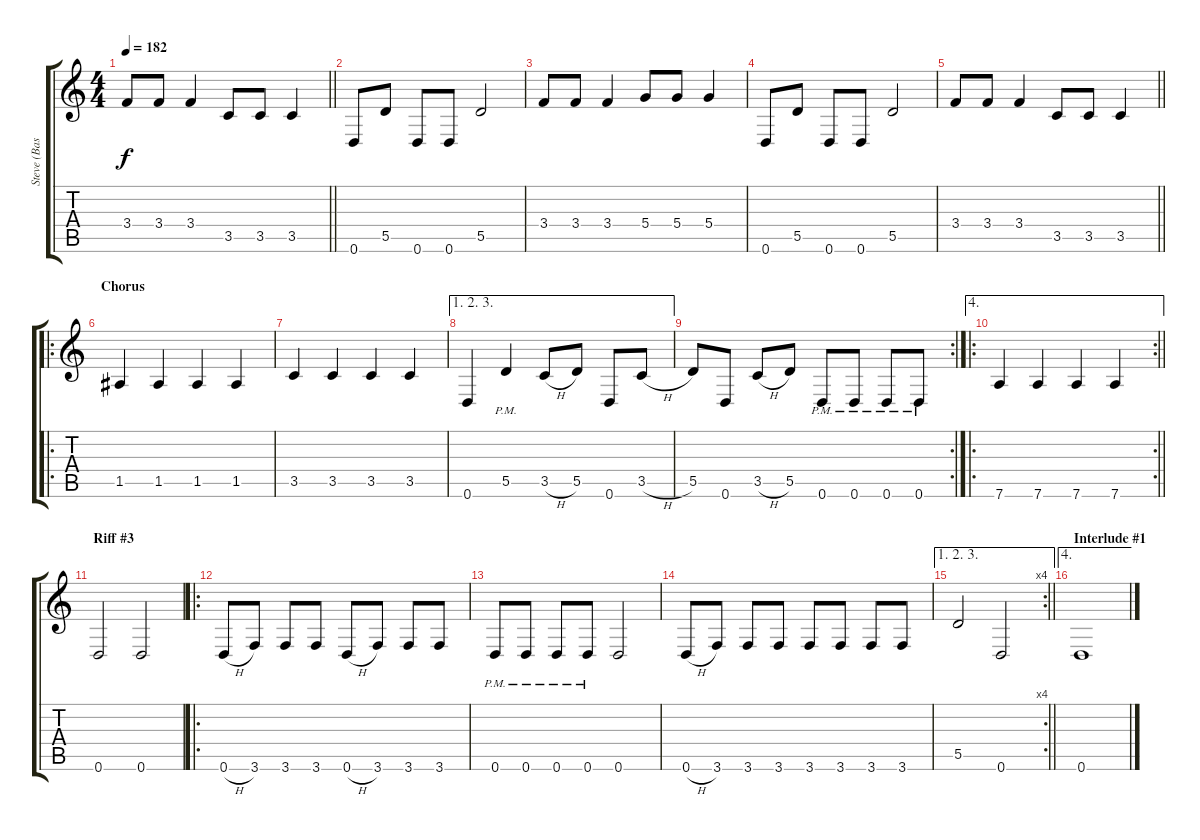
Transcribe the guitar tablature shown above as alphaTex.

\track ("Steve (Bass)" "Steve (Bas") {instrument acousticbass}
\staff {score tabs}
\tuning (E4 B3 G3 D3 A2 D2) {hide}
\ts (4 4)
\tempo 182
\clef g2
\barLineRight lightlight
\ks c
3.4.8{dy f} 3.4.8 3.4.4 3.5.8 3.5.8 3.5.4 |
0.6.8 5.5.8 0.6.8 0.6.8 5.5.2 |
3.4.8 3.4.8 3.4.4 5.4.8 5.4.8 5.4.4 |
0.6.8 5.5.8 0.6.8 0.6.8 5.5.2 |
\barLineRight lightlight
3.4.8 3.4.8 3.4.4 3.5.8 3.5.8 3.5.4 |
\ro
\section ("" "Chorus")
1.5.4 1.5.4 1.5.4 1.5.4 |
3.5.4 3.5.4 3.5.4 3.5.4 |
\ae (1 2 3)
0.6.4 5.5{pm}.4 3.5{h}.8 5.5.8 0.6.8 3.5{h}.8 |
\rc 2
5.5.8 0.6.8 3.5{h}.8 5.5.8 0.6{pm}.8 0.6{pm}.8 0.6{pm}.8 0.6{pm}.8 |
\ae 4
\ro
\rc 2
\barLineRight lightlight
7.6.4 7.6.4 7.6.4 7.6.4 |
\section ("" "Riff #3")
0.6.2 0.6.2 |
\ro
0.6{h}.8 3.6.8 3.6.8 3.6.8 0.6{h}.8 3.6.8 3.6.8 3.6.8 |
0.6{pm}.8 0.6{pm}.8 0.6{pm}.8 0.6{pm}.8 0.6.2 |
0.6{h}.8 3.6.8 3.6.8 3.6.8 3.6.8 3.6.8 3.6.8 3.6.8 |
\ae (1 2 3)
\rc 4
\barLineRight lightlight
5.5.2 0.6.2 |
\ae 4
\section ("" "Interlude #1")
0.6.1
